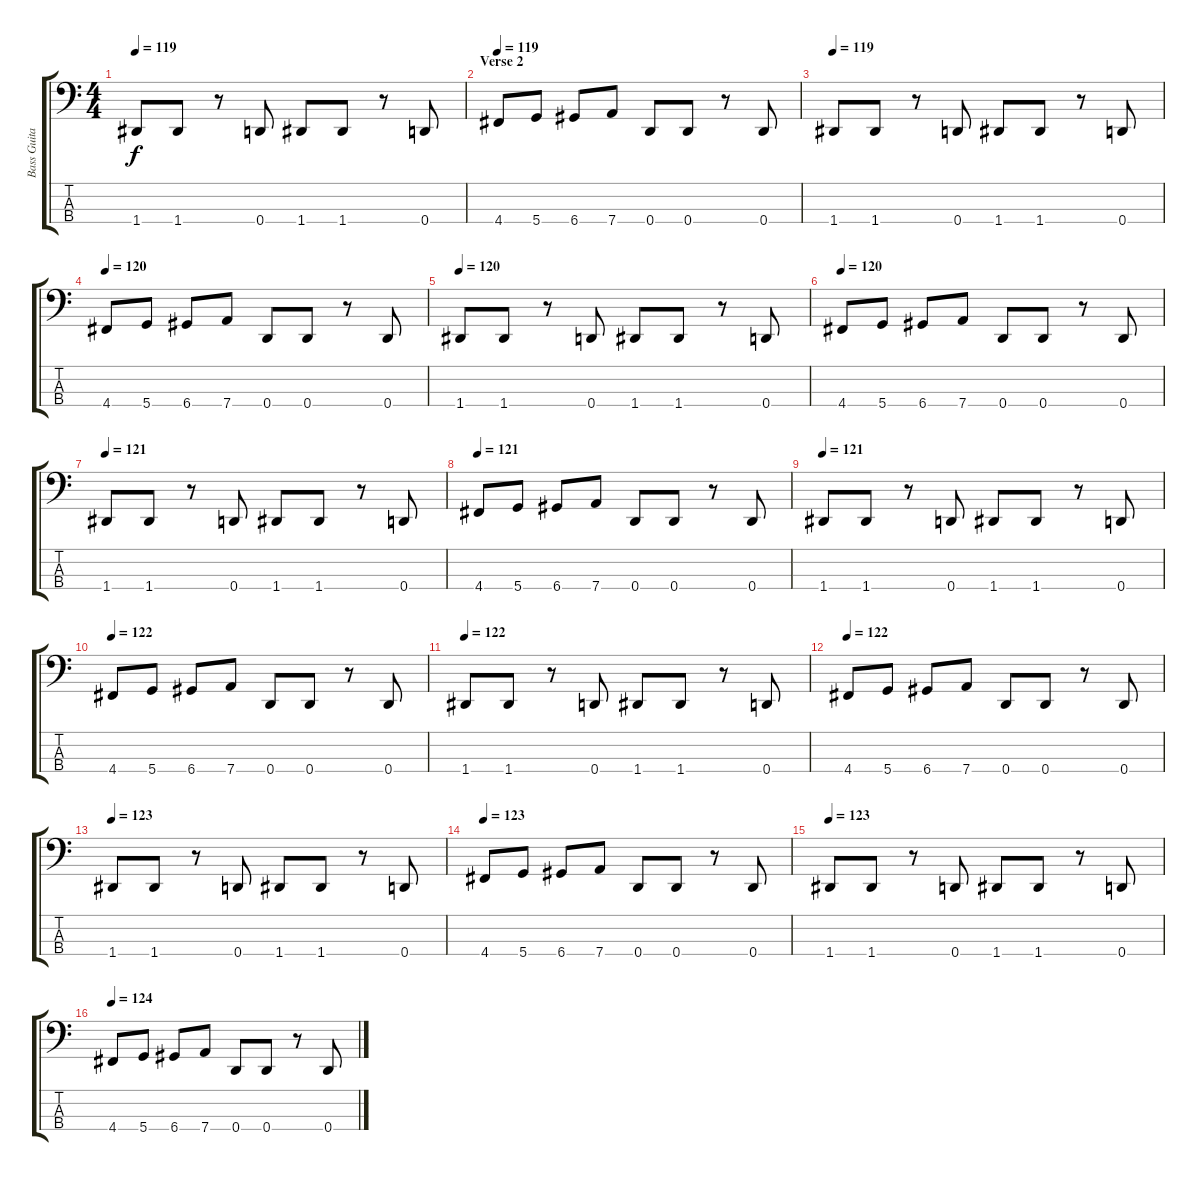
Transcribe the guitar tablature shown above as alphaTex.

\track ("Bass Guitar" "Bass Guita") {instrument electricbasspick}
\staff {score tabs}
\tuning (G2 D2 A1 D1) {hide}
\ts (4 4)
\tempo 119
\clef f4
\ks c
1.4.8{dy f} 1.4.8 r.8 0.4.8 1.4.8 1.4.8 r.8 0.4.8 |
\section ("" "Verse 2")
\tempo 119
4.4.8 5.4.8 6.4.8 7.4.8 0.4.8 0.4.8 r.8 0.4.8 |
\tempo 119
1.4.8 1.4.8 r.8 0.4.8 1.4.8 1.4.8 r.8 0.4.8 |
\tempo 120
4.4.8 5.4.8 6.4.8 7.4.8 0.4.8 0.4.8 r.8 0.4.8 |
\tempo 120
1.4.8 1.4.8 r.8 0.4.8 1.4.8 1.4.8 r.8 0.4.8 |
\tempo 120
4.4.8 5.4.8 6.4.8 7.4.8 0.4.8 0.4.8 r.8 0.4.8 |
\tempo 121
1.4.8 1.4.8 r.8 0.4.8 1.4.8 1.4.8 r.8 0.4.8 |
\tempo 121
4.4.8 5.4.8 6.4.8 7.4.8 0.4.8 0.4.8 r.8 0.4.8 |
\tempo 121
1.4.8 1.4.8 r.8 0.4.8 1.4.8 1.4.8 r.8 0.4.8 |
\tempo 122
4.4.8 5.4.8 6.4.8 7.4.8 0.4.8 0.4.8 r.8 0.4.8 |
\tempo 122
1.4.8 1.4.8 r.8 0.4.8 1.4.8 1.4.8 r.8 0.4.8 |
\tempo 122
4.4.8 5.4.8 6.4.8 7.4.8 0.4.8 0.4.8 r.8 0.4.8 |
\tempo 123
1.4.8 1.4.8 r.8 0.4.8 1.4.8 1.4.8 r.8 0.4.8 |
\tempo 123
4.4.8 5.4.8 6.4.8 7.4.8 0.4.8 0.4.8 r.8 0.4.8 |
\tempo 123
1.4.8 1.4.8 r.8 0.4.8 1.4.8 1.4.8 r.8 0.4.8 |
\tempo 124
4.4.8 5.4.8 6.4.8 7.4.8 0.4.8 0.4.8 r.8 0.4.8
